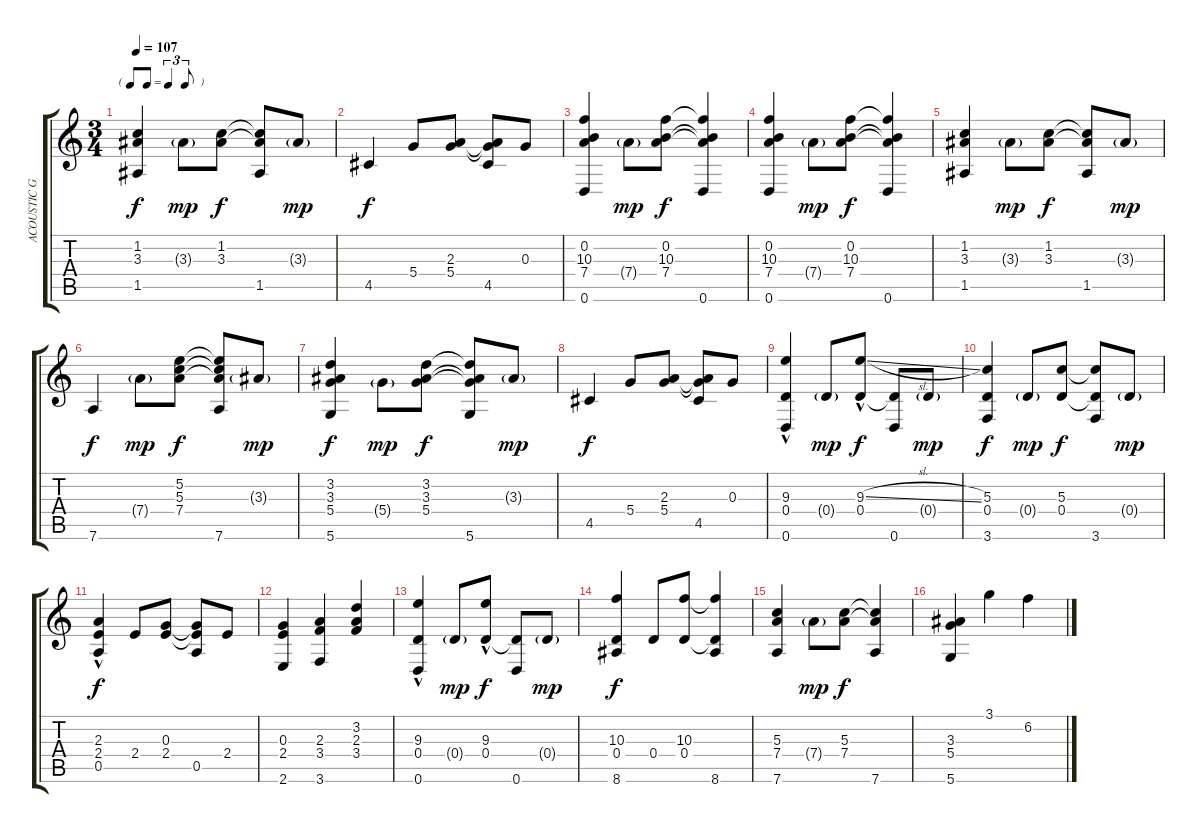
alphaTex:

\track ("ACOUSTIC GUITAR (CARMEN)" "ACOUSTIC G") {instrument acousticguitarnylon}
\staff {score tabs}
\tuning (E4 B3 G3 D3 A2 D2) {hide}
\ts (3 4)
\tf triplet8th
\tempo 107
\clef g2
\ks c
(1.2 3.3 1.5).4{dy f} 3.3{g}.8{dy mp} (1.2 3.3).8{dy f} (1.2{t} 3.3{t} 1.5).8 3.3{g}.8{dy mp} |
4.5.4{dy f} 5.4.8 (2.3 5.4).8 (2.3{t} 5.4{t} 4.5).8 0.3.8 |
(0.2 10.3 7.4 0.6).4 7.4{g}.8{dy mp} (0.2 10.3 7.4).8{dy f} (0.2{t} 10.3{t} 7.4{t} 0.6).4 |
(0.2 10.3 7.4 0.6).4 7.4{g}.8{dy mp} (0.2 10.3 7.4).8{dy f} (0.2{t} 10.3{t} 7.4{t} 0.6).4 |
(1.2 3.3 1.5).4 3.3{g}.8{dy mp} (1.2 3.3).8{dy f} (1.2{t} 3.3{t} 1.5).8 3.3{g}.8{dy mp} |
7.6.4{dy f} 7.4{g}.8{dy mp} (5.2 5.3 7.4).8{dy f} (5.2{t} 5.3{t} 7.4{t} 7.6).8 3.3{g}.8{dy mp} |
(3.2 3.3 5.4 5.6).4{dy f} 5.4{g}.8{dy mp} (3.2 3.3 5.4).8{dy f} (3.2{t} 3.3{t} 5.4{t} 5.6).8 3.3{g}.8{dy mp} |
4.5.4{dy f} 5.4.8 (2.3 5.4).8 (2.3{t} 5.4{t} 4.5).8 0.3.8 |
(9.3{hac} 0.4 0.6{hac}).4 0.4{g}.8{dy mp} (9.3{sl hac} 0.4).8{dy f} (0.4{t} 0.6).8 0.4{g}.8{dy mp} |
(5.3 0.4 3.6).4{dy f} 0.4{g}.8{dy mp} (5.3 0.4).8{dy f} (5.3{t} 0.4{t} 3.6).8 0.4{g}.8{dy mp} |
(2.3 2.4 0.5{hac}).4{dy f} 2.4.8 (0.3 2.4).8 (0.3{t} 2.4{t} 0.5).8 2.4.8 |
(0.3 2.4 2.6).4 (2.3 3.4 3.6).4 (3.2 2.3 3.4).4 |
(9.3{hac} 0.4 0.6{hac}).4 0.4{g}.8{dy mp} (9.3{hac} 0.4).8{dy f} (0.4{t} 0.6).8 0.4{g}.8{dy mp} |
(10.3 0.4 8.6).4{dy f} 0.4.8 (10.3 0.4).8 (10.3{t} 0.4{t} 8.6).4 |
(5.3 7.4 7.6).4 7.4{g}.8{dy mp} (5.3 7.4).8{dy f} (5.3{t} 7.4{t} 7.6).4 |
(3.3 5.4 5.6).4 3.1.4 6.2.4
